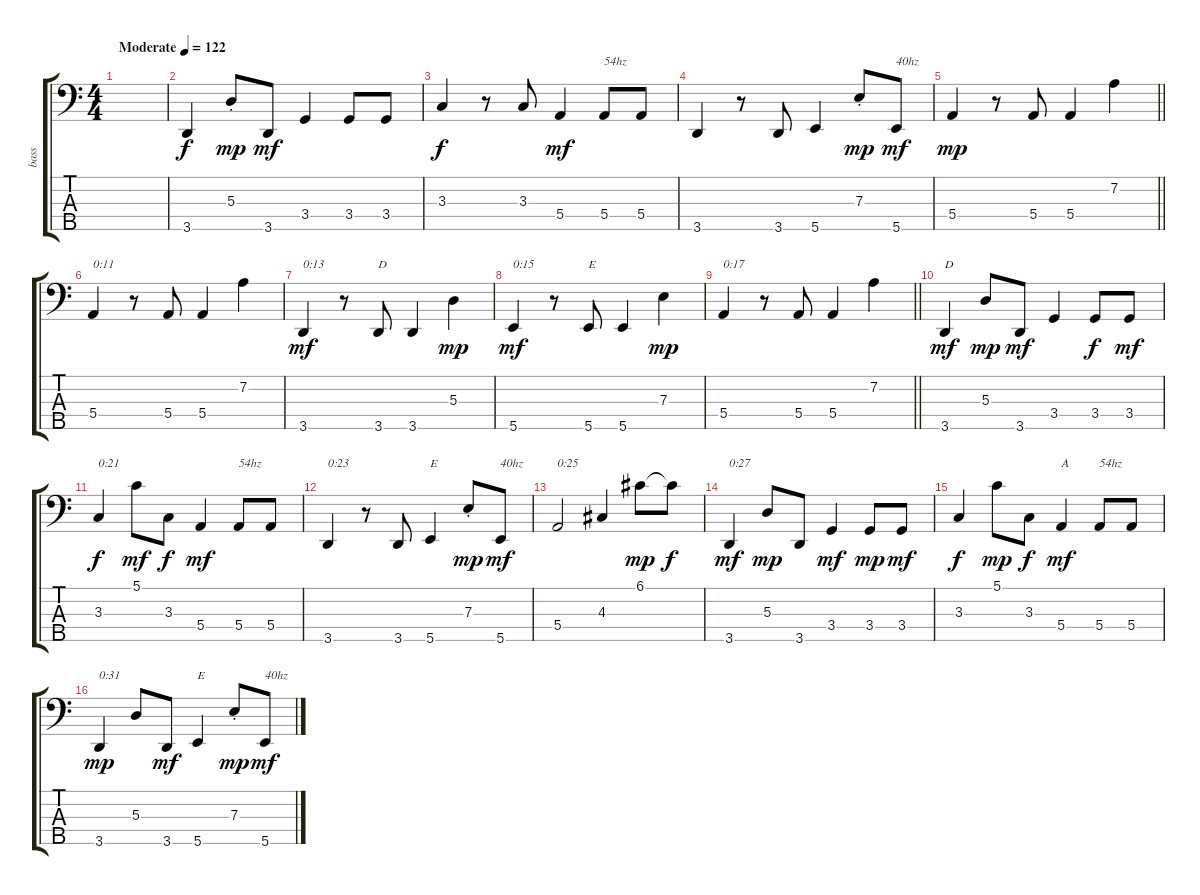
\track ("bass" "bass") {instrument electricbasspick}
\staff {score tabs}
\tuning (G2 D2 A1 E1 B0) {hide}
\ts (4 4)
\tempo (122 "Moderate")
\clef f4
\ks c
|
3.5.4 5.3{st}.8{dy mp} 3.5.8{dy mf} 3.4.4 3.4.8 3.4.8 |
3.3.4{dy f} r.8 3.3.8 5.4.4{dy mf} 5.4.8{txt "54hz"} 5.4.8 |
3.5.4 r.8 3.5.8 5.5.4 7.3{st}.8{dy mp} 5.5.8{txt "40hz" dy mf} |
\barLineRight lightlight
5.4.4{dy mp} r.8 5.4.8 5.4.4 7.2.4 |
5.4.4{txt "0:11"} r.8 5.4.8 5.4.4 7.2.4 |
3.5.4{txt "0:13" dy mf} r.8 3.5.8{txt "D"} 3.5.4 5.3.4{dy mp} |
5.5.4{txt "0:15" dy mf} r.8 5.5.8{txt "E"} 5.5.4 7.3.4{dy mp} |
\barLineRight lightlight
5.4.4{txt "0:17"} r.8 5.4.8 5.4.4 7.2.4 |
3.5.4{txt "D" dy mf} 5.3.8{dy mp} 3.5.8{dy mf} 3.4.4 3.4.8{dy f} 3.4.8{dy mf} |
3.3.4{txt "0:21" dy f} 5.1.8{dy mf} 3.3.8{dy f} 5.4.4{dy mf} 5.4.8{txt "54hz"} 5.4.8 |
3.5.4{txt "0:23"} r.8 3.5.8 5.5.4{txt "E"} 7.3{st}.8{dy mp} 5.5.8{txt "40hz" dy mf} |
5.4.2{txt "0:25"} 4.3.4 6.1.8{dy mp} 6.1{t}.8{dy f} |
3.5.4{txt "0:27" dy mf} 5.3.8{dy mp} 3.5.8 3.4.4{dy mf} 3.4.8{dy mp} 3.4.8{dy mf} |
3.3.4{txt "" dy f} 5.1.8{dy mp} 3.3.8{dy f} 5.4.4{txt "A" dy mf} 5.4.8{txt "54hz"} 5.4.8 |
3.5.4{txt "0:31" dy mp} 5.3.8 3.5.8{dy mf} 5.5.4{txt "E"} 7.3{st}.8{dy mp} 5.5.8{txt "40hz" dy mf}
